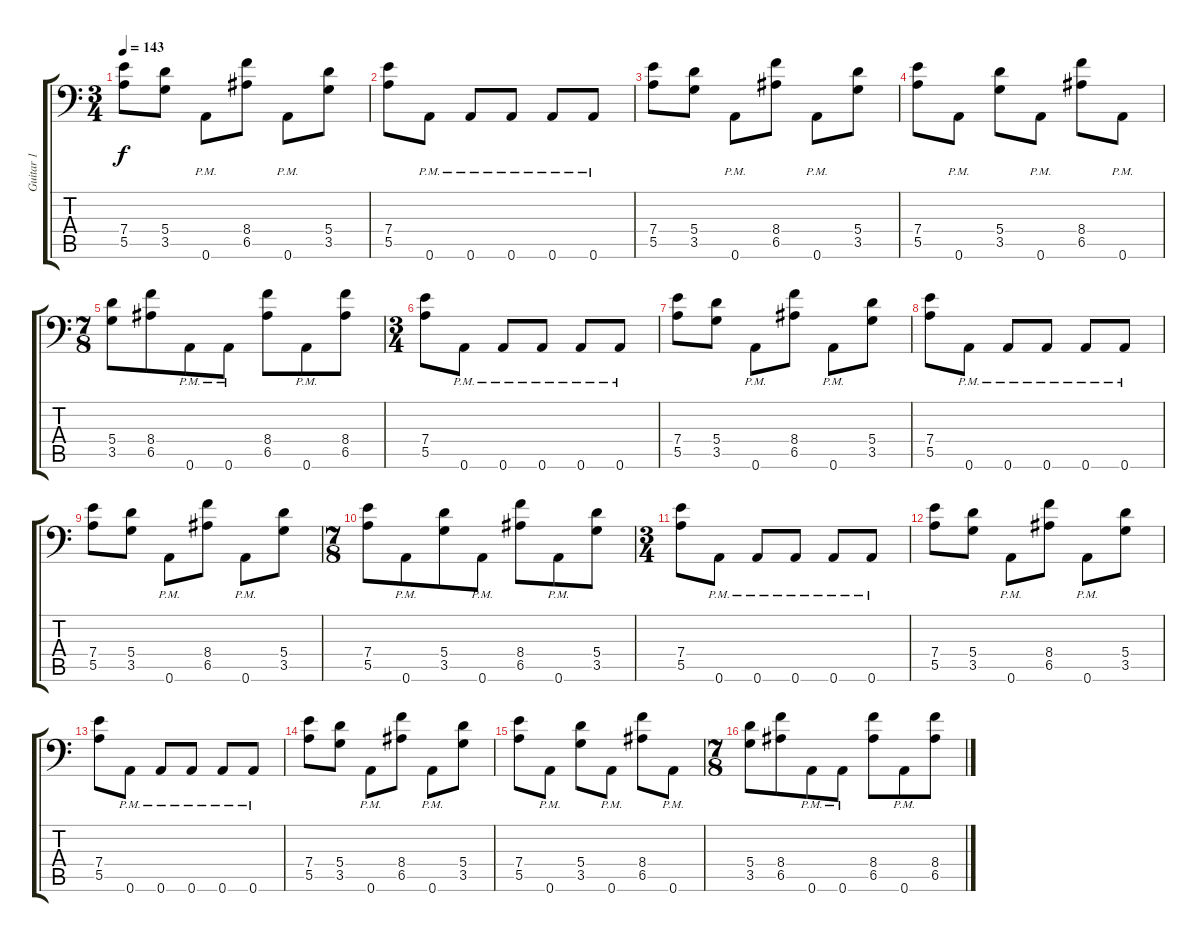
\track ("Guitar 1" "Guitar 1") {instrument electricguitarjazz}
\staff {score tabs}
\tuning (B3 Gb3 D3 A2 E2 A1) {hide}
\ts (3 4)
\tempo 143
\clef f4
\ks c
(7.4 5.5).8{dy f} (5.4 3.5).8 0.6{pm}.8 (8.4 6.5).8 0.6{pm}.8 (5.4 3.5).8 |
(7.4 5.5).8 0.6{pm}.8 0.6{pm}.8 0.6{pm}.8 0.6{pm}.8 0.6{pm}.8 |
(7.4 5.5).8 (5.4 3.5).8 0.6{pm}.8 (8.4 6.5).8 0.6{pm}.8 (5.4 3.5).8 |
(7.4 5.5).8 0.6{pm}.8 (5.4 3.5).8 0.6{pm}.8 (8.4 6.5).8 0.6{pm}.8 |
\ts (7 8)
(5.4 3.5).8 (8.4 6.5).8 0.6{pm}.8 0.6{pm}.8 (8.4 6.5).8 0.6{pm}.8 (8.4 6.5).8 |
\ts (3 4)
(7.4 5.5).8 0.6{pm}.8 0.6{pm}.8 0.6{pm}.8 0.6{pm}.8 0.6{pm}.8 |
(7.4 5.5).8 (5.4 3.5).8 0.6{pm}.8 (8.4 6.5).8 0.6{pm}.8 (5.4 3.5).8 |
(7.4 5.5).8 0.6{pm}.8 0.6{pm}.8 0.6{pm}.8 0.6{pm}.8 0.6{pm}.8 |
(7.4 5.5).8 (5.4 3.5).8 0.6{pm}.8 (8.4 6.5).8 0.6{pm}.8 (5.4 3.5).8 |
\ts (7 8)
(7.4 5.5).8 0.6{pm}.8 (5.4 3.5).8 0.6{pm}.8 (8.4 6.5).8 0.6{pm}.8 (5.4 3.5).8 |
\ts (3 4)
(7.4 5.5).8 0.6{pm}.8 0.6{pm}.8 0.6{pm}.8 0.6{pm}.8 0.6{pm}.8 |
(7.4 5.5).8 (5.4 3.5).8 0.6{pm}.8 (8.4 6.5).8 0.6{pm}.8 (5.4 3.5).8 |
(7.4 5.5).8 0.6{pm}.8 0.6{pm}.8 0.6{pm}.8 0.6{pm}.8 0.6{pm}.8 |
(7.4 5.5).8 (5.4 3.5).8 0.6{pm}.8 (8.4 6.5).8 0.6{pm}.8 (5.4 3.5).8 |
(7.4 5.5).8 0.6{pm}.8 (5.4 3.5).8 0.6{pm}.8 (8.4 6.5).8 0.6{pm}.8 |
\ts (7 8)
(5.4 3.5).8 (8.4 6.5).8 0.6{pm}.8 0.6{pm}.8 (8.4 6.5).8 0.6{pm}.8 (8.4 6.5).8
